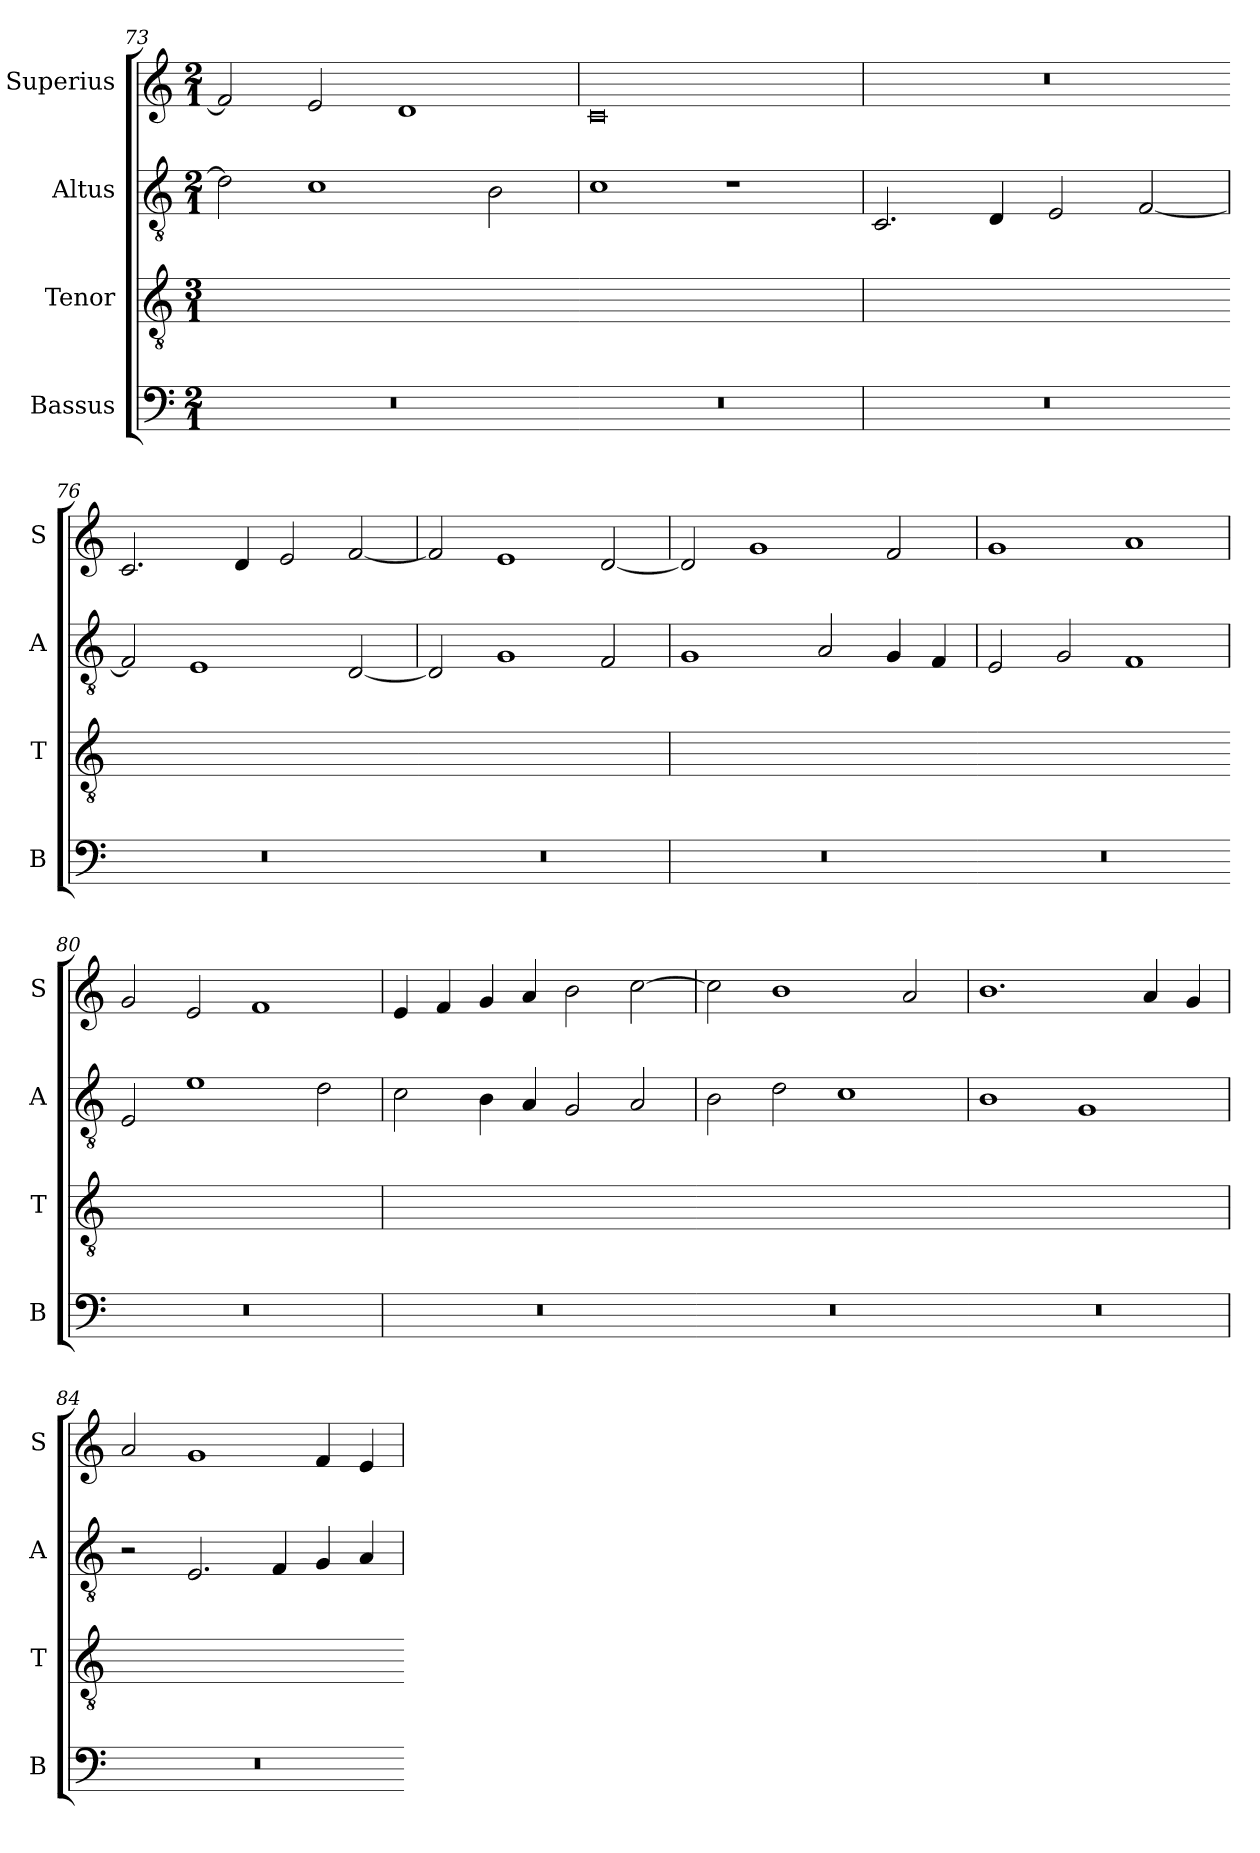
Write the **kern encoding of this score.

**kern	**kern	**kern	**kern
*part4	*part3	*part2	*part1
*staff4	*staff3	*staff2	*staff1
*I"Bassus	*I"Tenor	*I"Altus	*I"Superius
*I'B	*I'T	*I'A	*I'S
*clefF4	*clefGv2	*clefGv2	*clefG2
*k[]	*k[]	*k[]	*k[]
*M2/1	*M3/1	*M2/1	*M2/1
=73	=73	=73	=73
!	!LO:N:vis=1	!	!
0r	0ryy	2d]	2f]
.	.	1c	2e
.	.	.	1d
.	.	2B	.
=74	=74-	=74	=74
!	!LO:N:vis=1	!	!
0r	0ryy	1c	0c
.	.	1r	.
=75	=75	=75	=75
!	!LO:N:vis=1	!	!
0r	0r	2.C	0r
.	.	4D	.
.	.	2E	.
.	.	[2F	.
=76	=76-	=76	=76
!	!LO:N:vis=1	!	!
0r	0ryy	2F]	2.c
.	.	1E	.
.	.	.	4d
.	.	.	2e
.	.	[2D	[2f
=77	=77-	=77	=77
!	!LO:N:vis=1	!	!
0r	0ryy	2D]	2f]
.	.	1G	1e
.	.	2F	[2d
=78	=78	=78	=78
!	!LO:N:vis=1	!	!
0r	0r	1G	2d]
.	.	.	1g
.	.	2A	.
.	.	4G	2f
.	.	4F	.
=79	=79-	=79	=79
!	!LO:N:vis=1	!	!
0r	0ryy	2E	1g
.	.	2G	.
.	.	1F	1a
=80	=80-	=80	=80
!	!LO:N:vis=1	!	!
0r	0ryy	2E	2g
.	.	1e	2e
.	.	.	1f
.	.	2d	.
=81	=81	=81	=81
!	!LO:N:vis=1	!	!
0r	0r	2c	4e
.	.	.	4f
.	.	4B	4g
.	.	4A	4a
.	.	2G	2b
.	.	2A	[2cc
=82	=82-	=82	=82
!	!LO:N:vis=1	!	!
0r	0ryy	2B	2cc]
.	.	2d	1b
.	.	1c	.
.	.	.	2a
=83	=83-	=83	=83
!	!LO:N:vis=1	!	!
0r	0ryy	1B	1.b
.	.	1G	.
.	.	.	4a
.	.	.	4g
=84	=84	=84	=84
!	!LO:N:vis=1	!	!
0r	0r	2r	2a
.	.	2.E	1g
.	.	4F	.
.	.	4G	4f
.	.	4A	4e
=	=-	=	=
*-	*-	*-	*-
